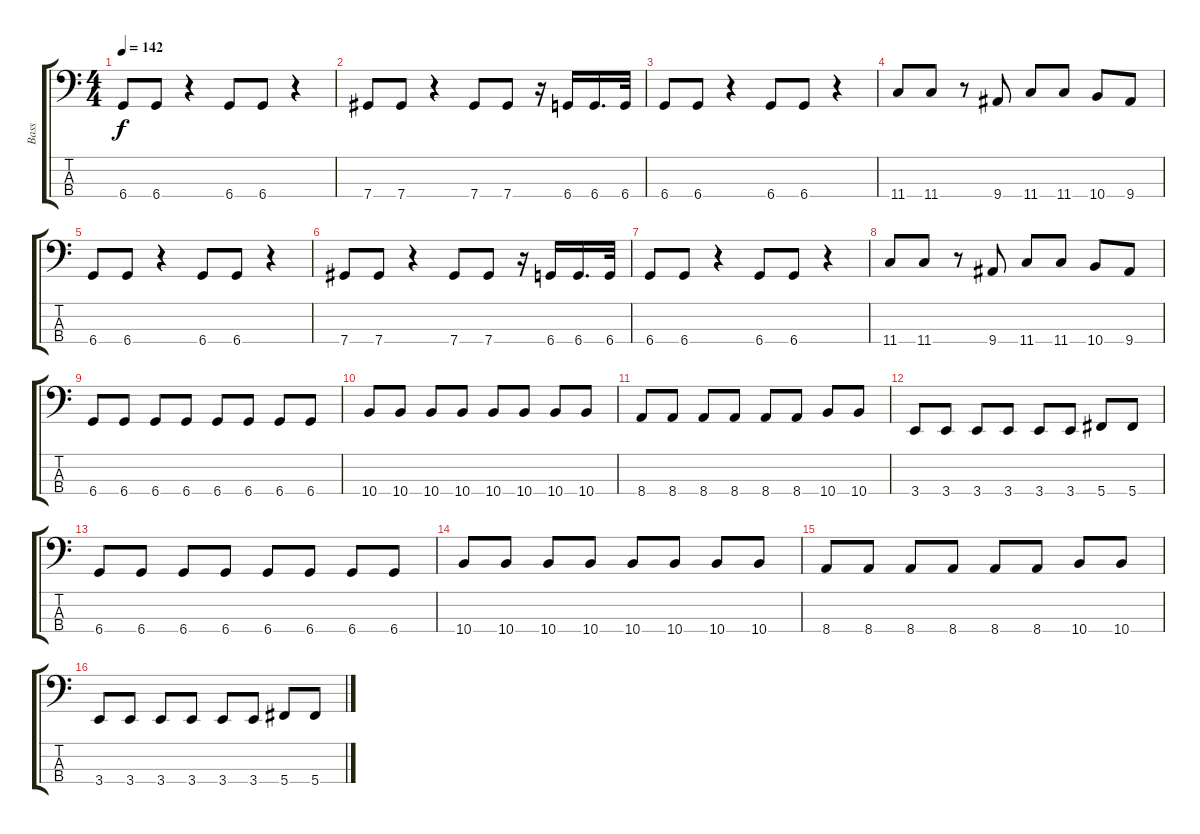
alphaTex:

\track ("Bass" "Bass") {instrument electricbasspick}
\staff {score tabs}
\tuning (Gb2 Db2 Ab1 Db1) {hide}
\ts (4 4)
\tempo 142
\clef f4
\ks c
6.4.8{dy f} 6.4.8 r.4 6.4.8 6.4.8 r.4 |
7.4.8 7.4.8 r.4 7.4.8 7.4.8 r.16 6.4.16 6.4.16{d} 6.4.32 |
6.4.8 6.4.8 r.4 6.4.8 6.4.8 r.4 |
11.4.8 11.4.8 r.8 9.4.8 11.4.8 11.4.8 10.4.8 9.4.8 |
6.4.8 6.4.8 r.4 6.4.8 6.4.8 r.4 |
7.4.8 7.4.8 r.4 7.4.8 7.4.8 r.16 6.4.16 6.4.16{d} 6.4.32 |
6.4.8 6.4.8 r.4 6.4.8 6.4.8 r.4 |
11.4.8 11.4.8 r.8 9.4.8 11.4.8 11.4.8 10.4.8 9.4.8 |
6.4.8 6.4.8 6.4.8 6.4.8 6.4.8 6.4.8 6.4.8 6.4.8 |
10.4.8 10.4.8 10.4.8 10.4.8 10.4.8 10.4.8 10.4.8 10.4.8 |
8.4.8 8.4.8 8.4.8 8.4.8 8.4.8 8.4.8 10.4.8 10.4.8 |
3.4.8 3.4.8 3.4.8 3.4.8 3.4.8 3.4.8 5.4.8 5.4.8 |
6.4.8 6.4.8 6.4.8 6.4.8 6.4.8 6.4.8 6.4.8 6.4.8 |
10.4.8 10.4.8 10.4.8 10.4.8 10.4.8 10.4.8 10.4.8 10.4.8 |
8.4.8 8.4.8 8.4.8 8.4.8 8.4.8 8.4.8 10.4.8 10.4.8 |
3.4.8 3.4.8 3.4.8 3.4.8 3.4.8 3.4.8 5.4.8 5.4.8
